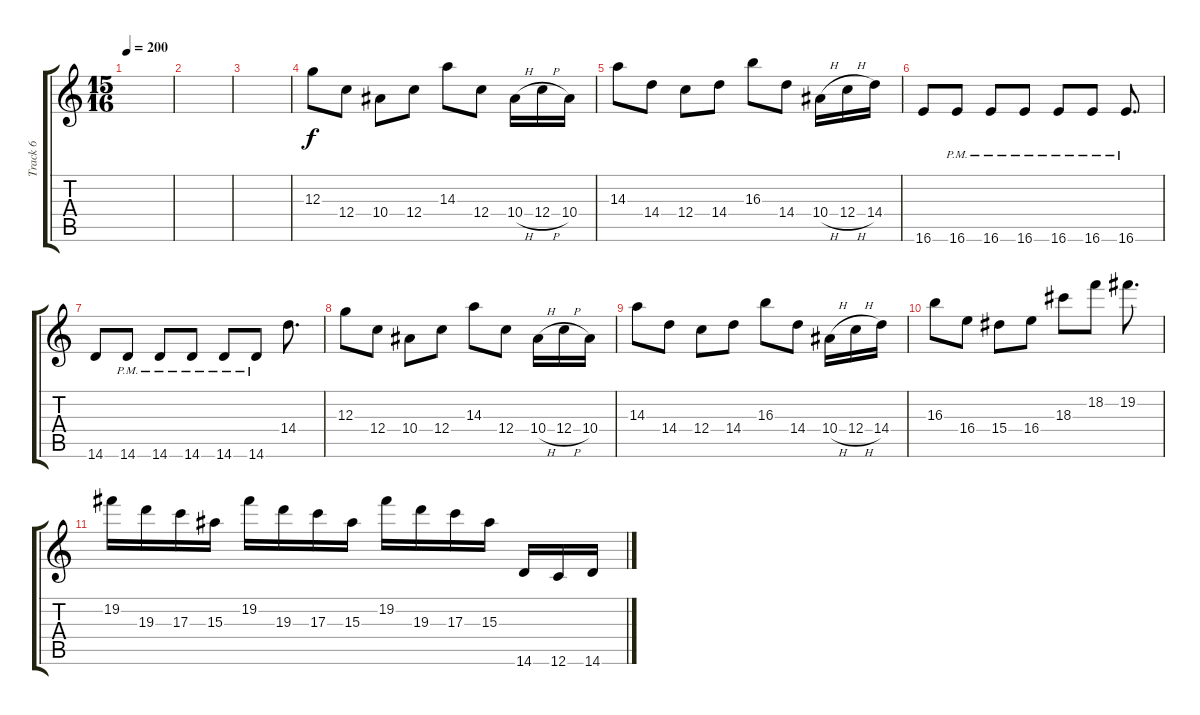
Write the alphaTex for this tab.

\track ("Track 6" "Track 6") {instrument distortionguitar}
\staff {score tabs}
\tuning (E4 B3 G3 C3 Gb2 C2) {hide}
\ts (15 16)
\tempo 200
\clef g2
\ks c
|
|
|
12.3.8 12.4.8 10.4.8 12.4.8 14.3.8 12.4.8 10.4{h}.16 12.4{h}.16 10.4.16 |
14.3.8 14.4.8 12.4.8 14.4.8 16.3.8 14.4.8 10.4{h}.16 12.4{h}.16 14.4.16 |
16.6.8 16.6{pm}.8 16.6{pm}.8 16.6{pm}.8 16.6{pm}.8 16.6{pm}.8 16.6{pm}.8{d} |
14.6.8 14.6{pm}.8 14.6{pm}.8 14.6{pm}.8 14.6{pm}.8 14.6{pm}.8 14.4.8{d} |
12.3.8 12.4.8 10.4.8 12.4.8 14.3.8 12.4.8 10.4{h}.16 12.4{h}.16 10.4.16 |
14.3.8 14.4.8 12.4.8 14.4.8 16.3.8 14.4.8 10.4{h}.16 12.4{h}.16 14.4.16 |
16.3.8 16.4.8 15.4.8 16.4.8 18.3.8 18.2.8 19.2.8{d} |
19.2.16 19.3.16 17.3.16 15.3.16 19.2.16 19.3.16 17.3.16 15.3.16 19.2.16 19.3.16 17.3.16 15.3.16 14.6.16 12.6.16 14.6.16
